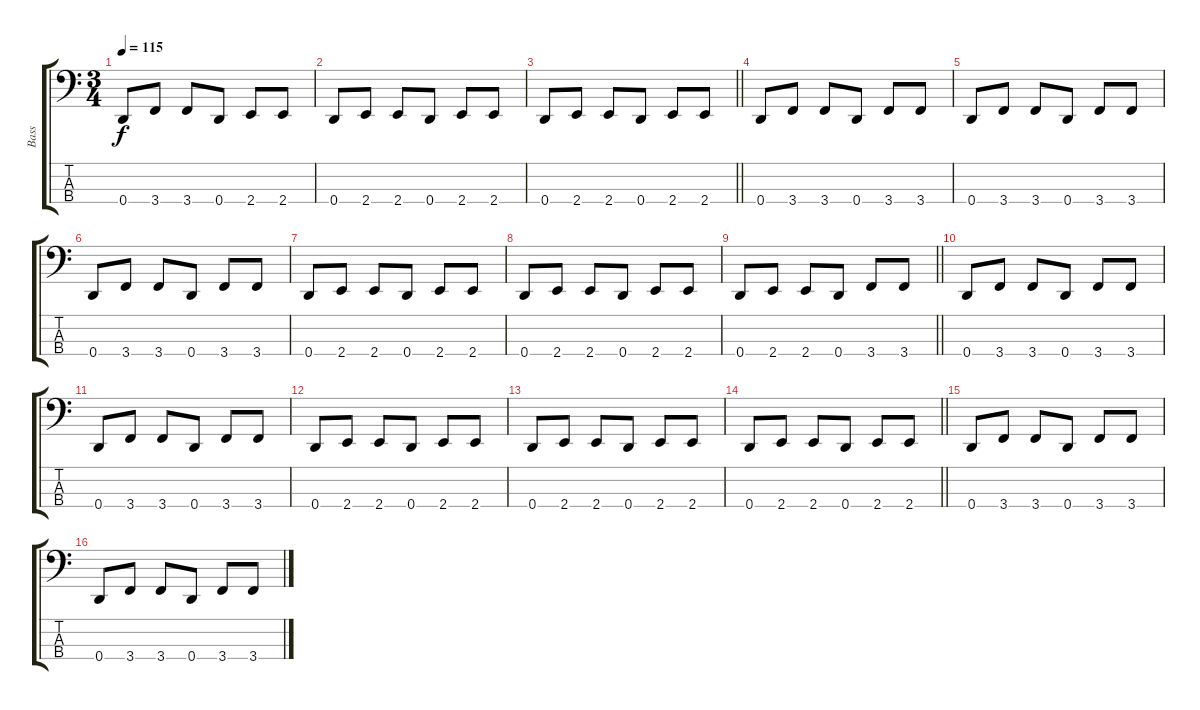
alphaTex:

\track ("Bass" "Bass") {instrument electricbassfinger}
\staff {score tabs}
\tuning (F2 C2 G1 D1) {hide}
\ts (3 4)
\tempo 115
\clef f4
\ks c
0.4.8{dy f} 3.4.8 3.4.8 0.4.8 2.4.8 2.4.8 |
0.4.8 2.4.8 2.4.8 0.4.8 2.4.8 2.4.8 |
\barLineRight lightlight
0.4.8 2.4.8 2.4.8 0.4.8 2.4.8 2.4.8 |
0.4.8 3.4.8 3.4.8 0.4.8 3.4.8 3.4.8 |
0.4.8 3.4.8 3.4.8 0.4.8 3.4.8 3.4.8 |
0.4.8 3.4.8 3.4.8 0.4.8 3.4.8 3.4.8 |
0.4.8 2.4.8 2.4.8 0.4.8 2.4.8 2.4.8 |
0.4.8 2.4.8 2.4.8 0.4.8 2.4.8 2.4.8 |
\barLineRight lightlight
0.4.8 2.4.8 2.4.8 0.4.8 3.4.8 3.4.8 |
0.4.8 3.4.8 3.4.8 0.4.8 3.4.8 3.4.8 |
0.4.8 3.4.8 3.4.8 0.4.8 3.4.8 3.4.8 |
0.4.8 2.4.8 2.4.8 0.4.8 2.4.8 2.4.8 |
0.4.8 2.4.8 2.4.8 0.4.8 2.4.8 2.4.8 |
\barLineRight lightlight
0.4.8 2.4.8 2.4.8 0.4.8 2.4.8 2.4.8 |
0.4.8 3.4.8 3.4.8 0.4.8 3.4.8 3.4.8 |
0.4.8 3.4.8 3.4.8 0.4.8 3.4.8 3.4.8
